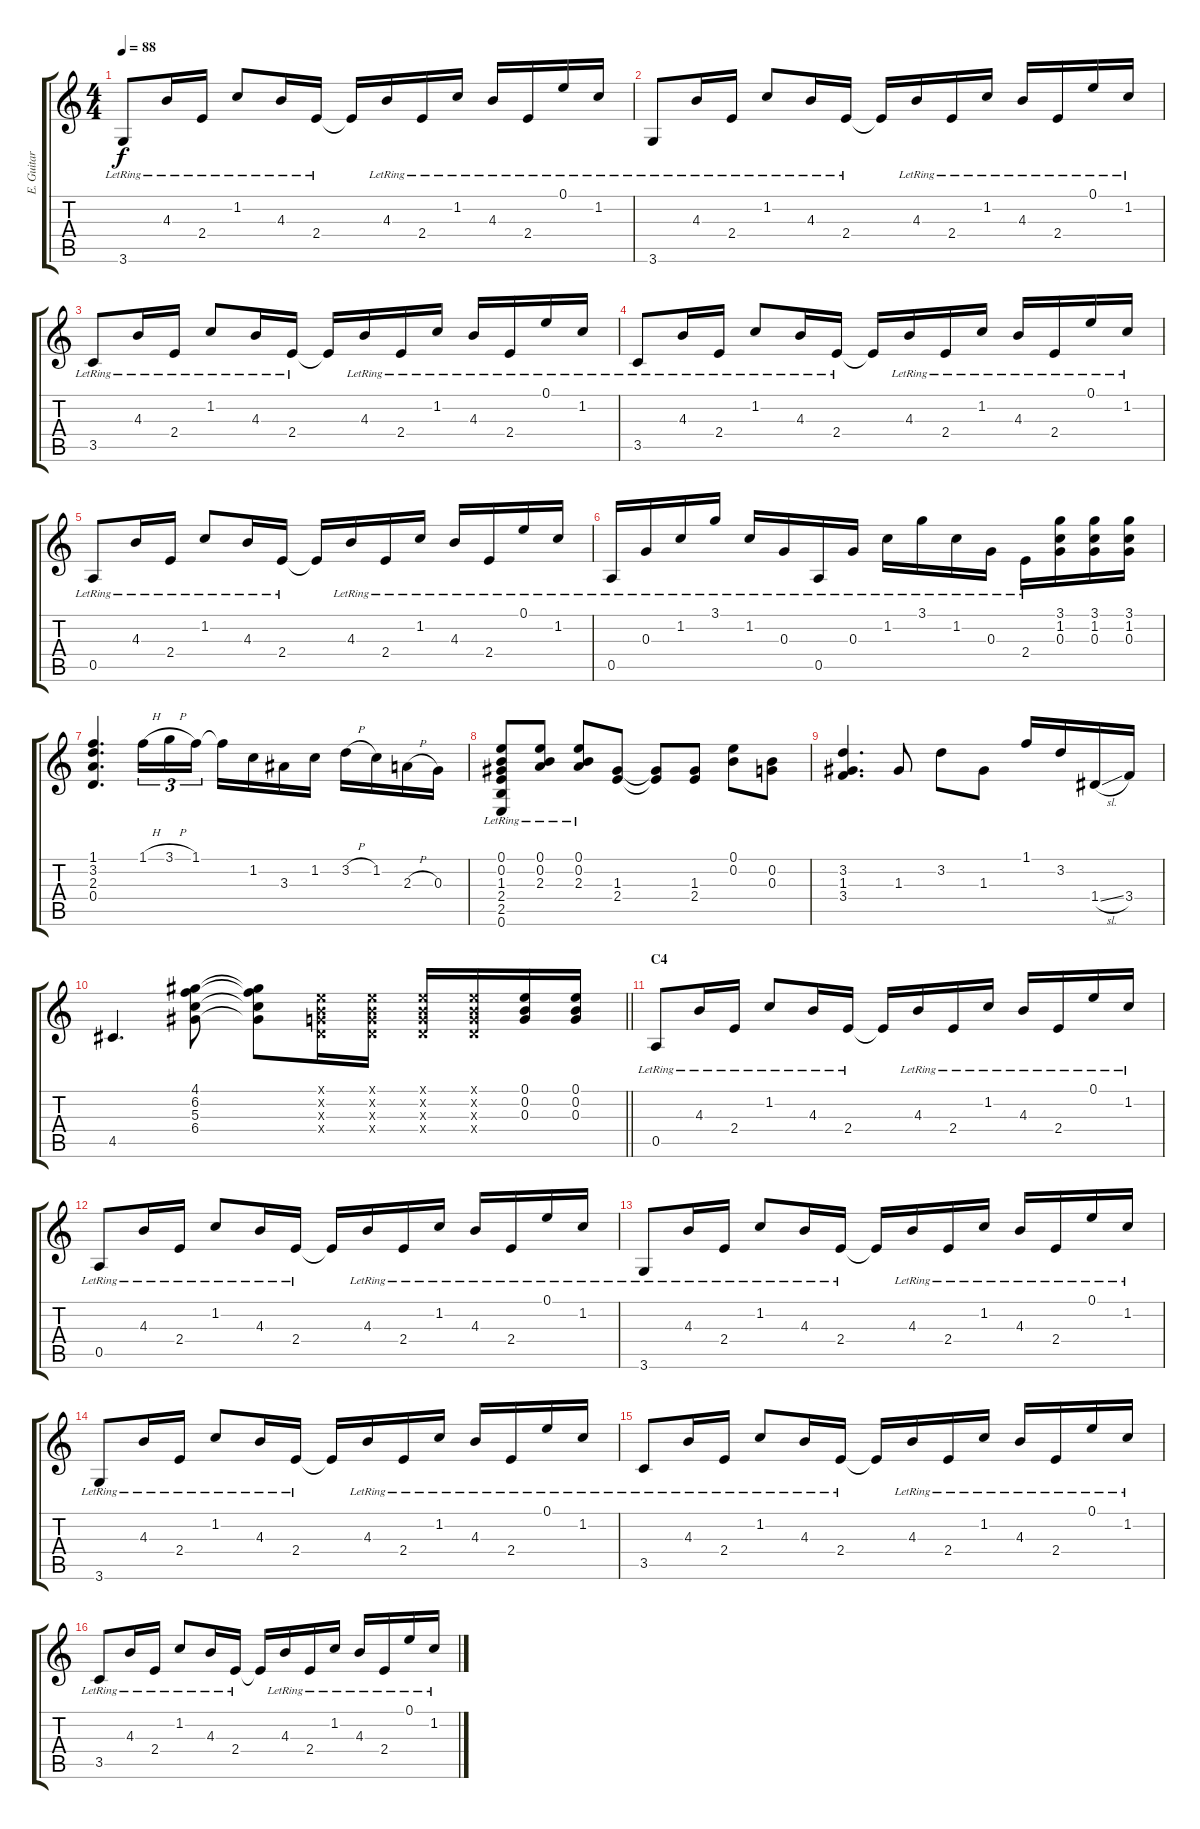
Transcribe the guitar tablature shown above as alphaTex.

\track ("E. Guitar I" "E. Guitar ") {instrument overdrivenguitar}
\staff {score tabs}
\tuning (E4 B3 G3 D3 A2 E2) {hide}
\ts (4 4)
\tempo 88
\clef g2
\ks c
3.6{lr}.8{dy f} 4.3{lr}.16 2.4{lr}.16 1.2{lr}.8 4.3{lr}.16 2.4{lr}.16 2.4{t}.16 4.3{lr}.16 2.4{lr}.16 1.2{lr}.16 4.3{lr}.16 2.4{lr}.16 0.1{lr}.16 1.2{lr}.16 |
3.6{lr}.8 4.3{lr}.16 2.4{lr}.16 1.2{lr}.8 4.3{lr}.16 2.4{lr}.16 2.4{t}.16 4.3{lr}.16 2.4{lr}.16 1.2{lr}.16 4.3{lr}.16 2.4{lr}.16 0.1{lr}.16 1.2{lr}.16 |
3.5{lr}.8 4.3{lr}.16 2.4{lr}.16 1.2{lr}.8 4.3{lr}.16 2.4{lr}.16 2.4{t}.16 4.3{lr}.16 2.4{lr}.16 1.2{lr}.16 4.3{lr}.16 2.4{lr}.16 0.1{lr}.16 1.2{lr}.16 |
3.5{lr}.8 4.3{lr}.16 2.4{lr}.16 1.2{lr}.8 4.3{lr}.16 2.4{lr}.16 2.4{t}.16 4.3{lr}.16 2.4{lr}.16 1.2{lr}.16 4.3{lr}.16 2.4{lr}.16 0.1{lr}.16 1.2{lr}.16 |
0.5{lr}.8 4.3{lr}.16 2.4{lr}.16 1.2{lr}.8 4.3{lr}.16 2.4{lr}.16 2.4{t}.16 4.3{lr}.16 2.4{lr}.16 1.2{lr}.16 4.3{lr}.16 2.4{lr}.16 0.1{lr}.16 1.2{lr}.16 |
0.5{lr}.16 0.3{lr}.16 1.2{lr}.16 3.1{lr}.16 1.2{lr}.16 0.3{lr}.16 0.5{lr}.16 0.3{lr}.16 1.2{lr}.16 3.1{lr}.16 1.2{lr}.16 0.3{lr}.16 2.4{lr}.16 (3.1 1.2 0.3).16 (3.1 1.2 0.3).16 (3.1 1.2 0.3).16 |
(1.1 3.2 2.3 0.4).4{d} 1.1{h}.16{tu (3 2)} 3.1{h}.16{tu (3 2)} 1.1.16{tu (3 2)} 1.1{t}.16 1.2.16 3.3.16 1.2.16 3.2{h}.16 1.2.16 2.3{h}.16 0.3.16 |
(0.1{lr} 0.2{lr} 1.3{lr} 2.4{lr} 2.5{lr} 0.6{lr}).8 (0.1{lr} 0.2{lr} 2.3{lr}).8 (0.1{lr} 0.2{lr} 2.3{lr}).8 (1.3 2.4).8 (1.3{t} 2.4{t}).8 (1.3 2.4).8 (0.1 0.2).8 (0.2 0.3).8 |
(3.2 1.3 3.4).4{d} 1.3.8 3.2.8 1.3.8 1.1.16 3.2.16 1.4{sl}.16 3.4.16 |
\barLineRight lightlight
4.5.4{d} (4.1 6.2 5.3 6.4).8 (4.1{t} 6.2{t} 5.3{t} 6.4{t}).8 (0.1{x} 0.2{x} 0.3{x} 0.4{x}).16 (0.1{x} 0.2{x} 0.3{x} 0.4{x}).16 (0.1{x} 0.2{x} 0.3{x} 0.4{x}).16 (0.1{x} 0.2{x} 0.3{x} 0.4{x}).16 (0.1 0.2 0.3).16 (0.1 0.2 0.3).16 |
\section ("" "C4")
0.5{lr}.8 4.3{lr}.16 2.4{lr}.16 1.2{lr}.8 4.3{lr}.16 2.4{lr}.16 2.4{t}.16 4.3{lr}.16 2.4{lr}.16 1.2{lr}.16 4.3{lr}.16 2.4{lr}.16 0.1{lr}.16 1.2{lr}.16 |
0.5{lr}.8 4.3{lr}.16 2.4{lr}.16 1.2{lr}.8 4.3{lr}.16 2.4{lr}.16 2.4{t}.16 4.3{lr}.16 2.4{lr}.16 1.2{lr}.16 4.3{lr}.16 2.4{lr}.16 0.1{lr}.16 1.2{lr}.16 |
3.6{lr}.8 4.3{lr}.16 2.4{lr}.16 1.2{lr}.8 4.3{lr}.16 2.4{lr}.16 2.4{t}.16 4.3{lr}.16 2.4{lr}.16 1.2{lr}.16 4.3{lr}.16 2.4{lr}.16 0.1{lr}.16 1.2{lr}.16 |
3.6{lr}.8 4.3{lr}.16 2.4{lr}.16 1.2{lr}.8 4.3{lr}.16 2.4{lr}.16 2.4{t}.16 4.3{lr}.16 2.4{lr}.16 1.2{lr}.16 4.3{lr}.16 2.4{lr}.16 0.1{lr}.16 1.2{lr}.16 |
3.5{lr}.8 4.3{lr}.16 2.4{lr}.16 1.2{lr}.8 4.3{lr}.16 2.4{lr}.16 2.4{t}.16 4.3{lr}.16 2.4{lr}.16 1.2{lr}.16 4.3{lr}.16 2.4{lr}.16 0.1{lr}.16 1.2{lr}.16 |
3.5{lr}.8 4.3{lr}.16 2.4{lr}.16 1.2{lr}.8 4.3{lr}.16 2.4{lr}.16 2.4{t}.16 4.3{lr}.16 2.4{lr}.16 1.2{lr}.16 4.3{lr}.16 2.4{lr}.16 0.1{lr}.16 1.2{lr}.16
